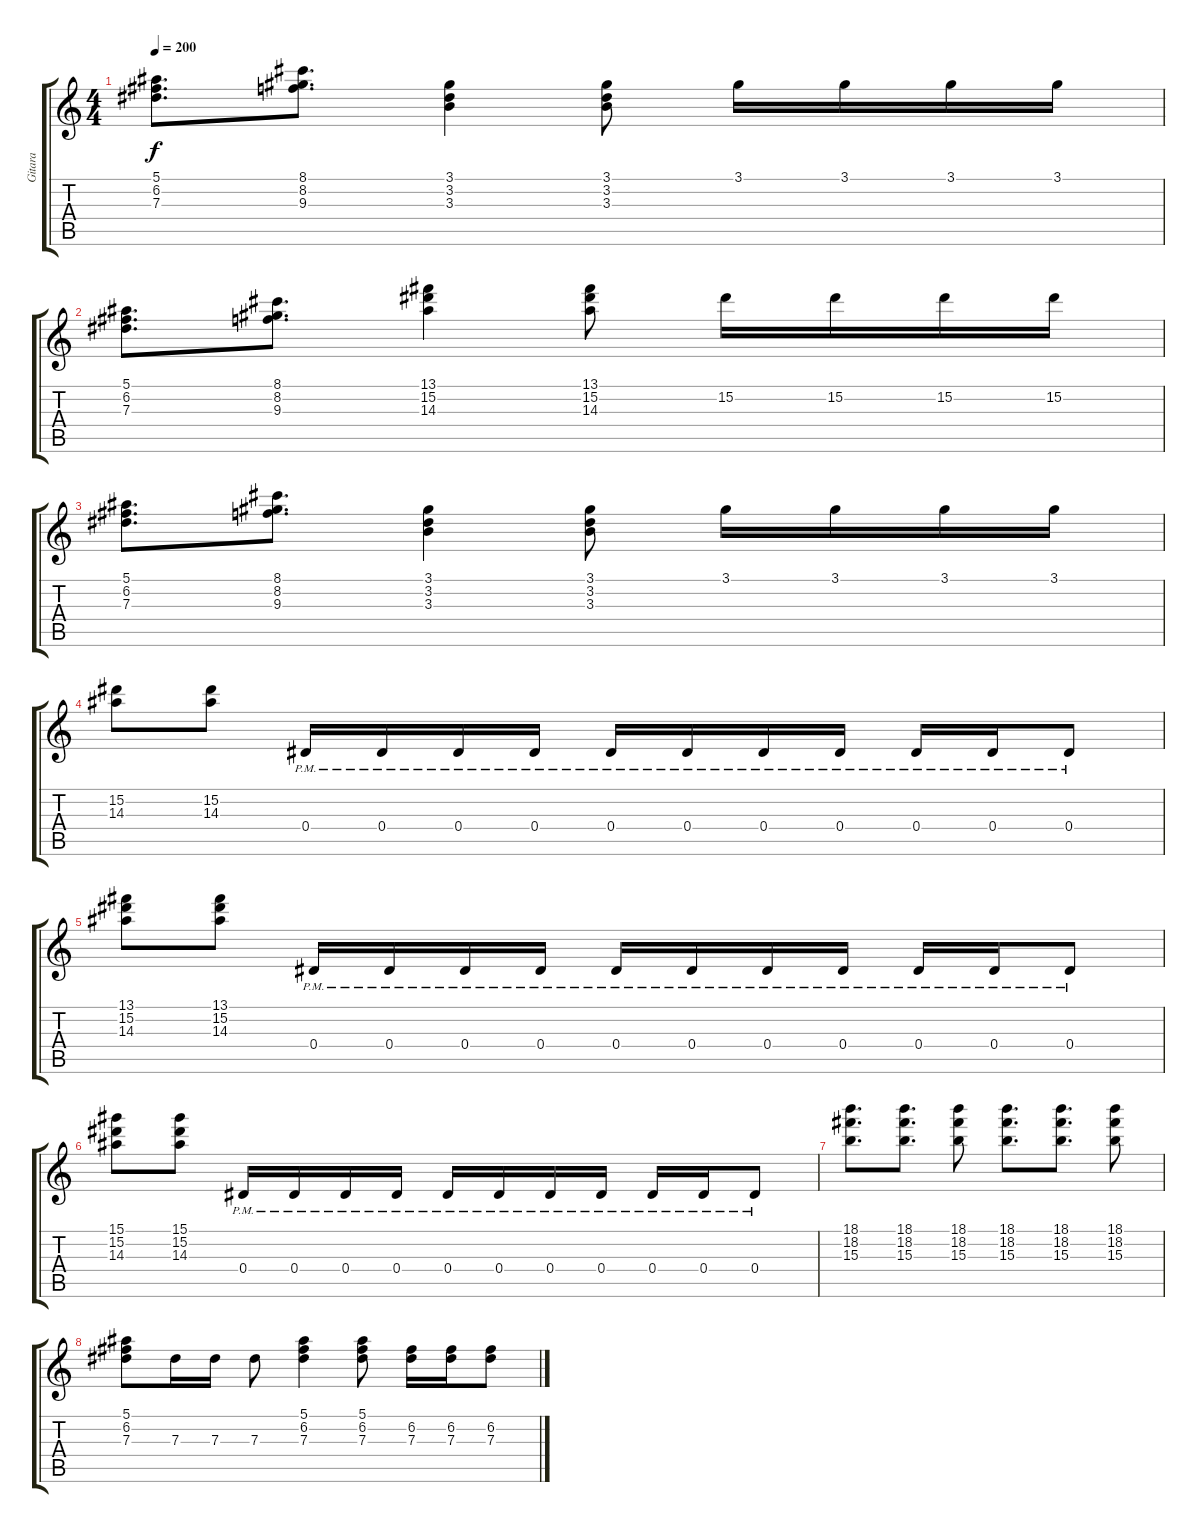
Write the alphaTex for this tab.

\track ("Gitara " "Gitara ") {instrument overdrivenguitar}
\staff {score tabs}
\tuning (F4 C4 Ab3 Eb3 Bb2 F2) {hide}
\ts (4 4)
\tempo 200
\clef g2
\ks c
(5.1 6.2 7.3).8{d dy f} (8.1 8.2 9.3).8{d} (3.1 3.2 3.3).4 (3.1 3.2 3.3).8 3.1.16 3.1.16 3.1.16 3.1.16 |
(5.1 6.2 7.3).8{d} (8.1 8.2 9.3).8{d} (13.1 15.2 14.3).4 (13.1 15.2 14.3).8 15.2.16 15.2.16 15.2.16 15.2.16 |
(5.1 6.2 7.3).8{d} (8.1 8.2 9.3).8{d} (3.1 3.2 3.3).4 (3.1 3.2 3.3).8 3.1.16 3.1.16 3.1.16 3.1.16 |
(15.2 14.3).8 (15.2 14.3).8 0.4{pm}.16 0.4{pm}.16 0.4{pm}.16 0.4{pm}.16 0.4{pm}.16 0.4{pm}.16 0.4{pm}.16 0.4{pm}.16 0.4{pm}.16 0.4{pm}.16 0.4{pm}.8 |
(13.1 15.2 14.3).8 (13.1 15.2 14.3).8 0.4{pm}.16 0.4{pm}.16 0.4{pm}.16 0.4{pm}.16 0.4{pm}.16 0.4{pm}.16 0.4{pm}.16 0.4{pm}.16 0.4{pm}.16 0.4{pm}.16 0.4{pm}.8 |
(15.1 15.2 14.3).8 (15.1 15.2 14.3).8 0.4{pm}.16 0.4{pm}.16 0.4{pm}.16 0.4{pm}.16 0.4{pm}.16 0.4{pm}.16 0.4{pm}.16 0.4{pm}.16 0.4{pm}.16 0.4{pm}.16 0.4{pm}.8 |
(18.1 18.2 15.3).8{d} (18.1 18.2 15.3).8{d} (18.1 18.2 15.3).8 (18.1 18.2 15.3).8{d} (18.1 18.2 15.3).8{d} (18.1 18.2 15.3).8 |
(5.1 6.2 7.3).8 7.3.16 7.3.16 7.3.8 (5.1 6.2 7.3).4 (5.1 6.2 7.3).8 (6.2 7.3).16 (6.2 7.3).16 (6.2 7.3).8
